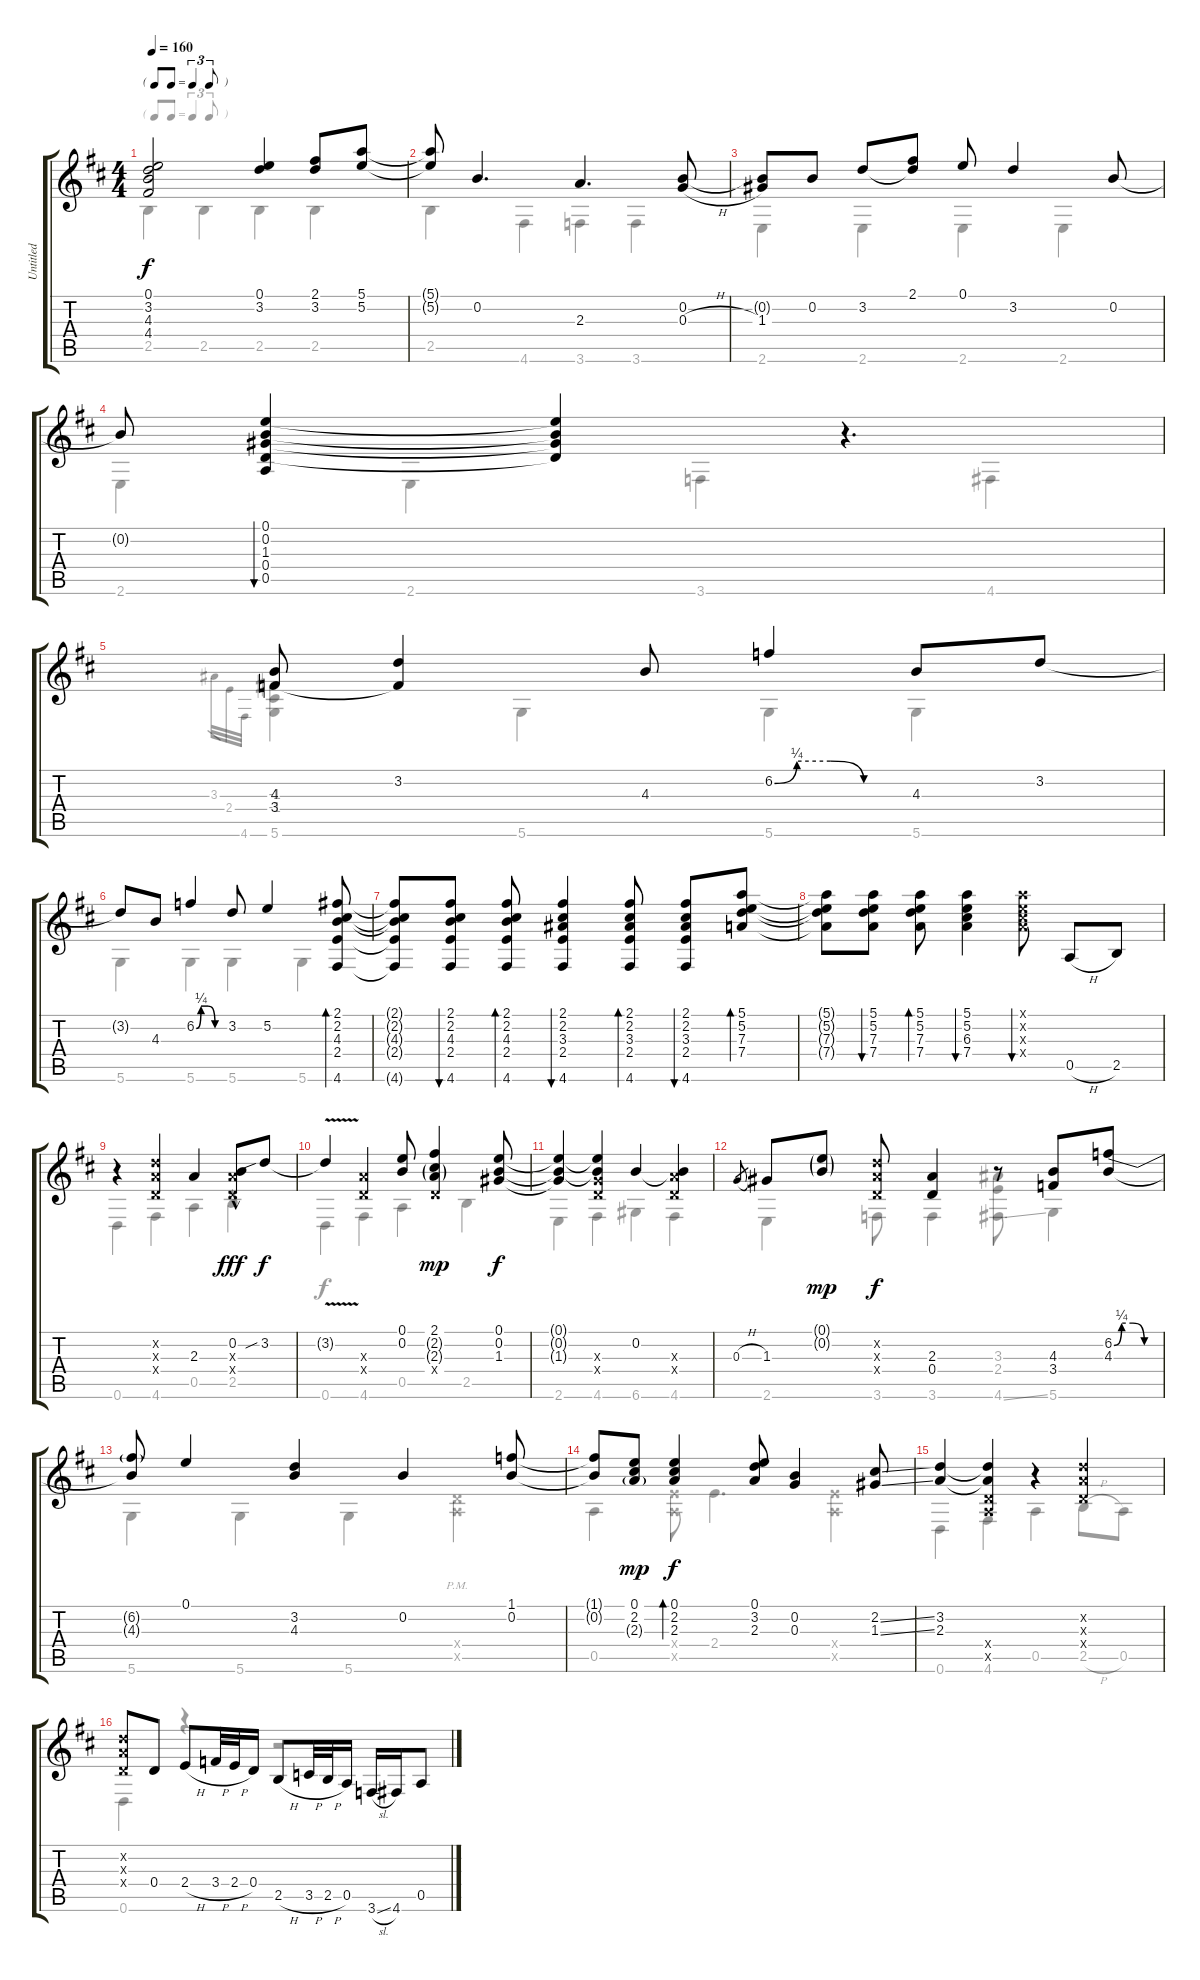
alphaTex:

\track ("Untitled" "Untitled") {instrument acousticguitarsteel}
\staff {score tabs}
\tuning (E4 B3 G3 D3 A2 D2) {hide}
\voice
\ts (4 4)
\tf triplet8th
\tempo 160
\clef g2
\ks d
(0.1{t} 3.2{t} 4.3{t} 4.4{t}).2{dy f} (0.1 3.2).4 (2.1 3.2).8 (5.1 5.2).8 |
(5.1{t} 5.2{t}).8 0.2.4{d} 2.3.4{d} (0.2 0.3{h}).8 |
(0.2{t} 1.3).8 0.2.8 3.2.8 (2.1 3.2{t}).8 0.1.8 3.2.4 0.2.8 |
0.2{t}.8 (0.1 0.2 1.3 0.4 0.5).4{bu 30} (0.1{t} 0.2{t} 1.3{t} 0.4{t}).4 r.4{d} |
(4.3 3.4).8 (3.2 3.4{t}).4 4.3.8 6.2{be (custom 0 0 10 1 25 1 40 0 60 0)}.4 4.3.8 3.2.8 |
3.2{t}.8 4.3.8 6.2{be (custom 0 0 10 1 25 1 40 0 60 0)}.4 3.2.8 5.2.4 (2.1 2.2 4.3 2.4 4.6).8{bd 30} |
(2.1{t} 2.2{t} 4.3{t} 2.4{t} 4.6{t}).8 (2.1 2.2 4.3 2.4 4.6).8{bu 30} (2.1 2.2 4.3 2.4 4.6).8{bd 30} (2.1 2.2 3.3 2.4 4.6).4{bu 30} (2.1 2.2 3.3 2.4 4.6).8{bd 30} (2.1 2.2 3.3 2.4 4.6).8{bu 30} (5.1 5.2 7.3 7.4).8{bd 30} |
(5.1{t} 5.2{t} 7.3{t} 7.4{t}).8 (5.1 5.2 7.3 7.4).8{bu 30} (5.1 5.2 7.3 7.4).8{bd 30} (5.1 5.2 6.3 7.4).4{bu 30} (5.1{x} 5.2{x} 6.3{x} 7.4{x}).8{bu 30} 0.5{h}.8 2.5.8 |
r.4 (3.2{x} 2.3{x} 0.4{x}).4 2.3.4 (0.2{hac} 2.3{hac x} 0.4{hac x}).8{dy fff} 3.2{sib}.8{dy f} |
3.2{v t}.4 (2.3{x} 0.4{x}).4 (0.1 0.2).8 (2.1 2.2{g} 2.3{g} 0.4{x}).4{dy mp} (0.1 0.2 1.3).8{dy f} |
(0.1{t} 0.2{t} 1.3{t}).4 (0.1{t} 0.2{t} 0.3{x} 0.4{x}).4 0.2.4 (0.2{t} 2.3{x} 0.4{x}).4 |
0.3{h}.8{gr} 1.3.8 (0.1{g} 0.2{g}).8{dy mp} (3.2{x} 2.3{x} 0.4{x}).8{dy f} (2.3 0.4).4 r.8 (4.3 3.4).8 (6.2{be (custom 0 0 10 1 25 1 40 0 60 0)} 4.3).8 |
(6.2{t} 4.3{t}).8 0.1.4 (3.2 4.3).4 0.2.4 (1.1 0.2).8 |
(1.1{t} 0.2{t}).8 (0.1 2.2 2.3{g}).8{dy mp} (0.1 2.2 2.3).4{bd 30 dy f} (0.1 3.2 2.3).8 (0.2 0.3).4 (2.2{ss} 1.3{ss}).8 |
(3.2 2.3).4 (3.2{t} 2.3{t} 0.4{x} 0.5{x}).4 r.4 (3.2{x} 2.3{x} 0.4{x}).4 |
(3.2{x} 2.3{x} 0.4{x}).8 0.4.8 2.4{h}.8 3.4{h}.32 2.4{h}.32 0.4.16 2.5{h}.8 3.5{h}.32 2.5{h}.32 0.5.16 3.6{sl}.16 4.6.16 0.5.8
\voice
\clef g2
\ottava regular
\simile none
\ks d
2.5.4{dy f} 2.5.4 2.5.4 2.5.4 |
2.5.4 4.6.4 3.6.4 3.6.4 |
2.6.4 2.6.4 2.6.4 2.6.4 |
2.6.4 2.6.4 3.6.4 4.6.4 |
3.3.32{gr} 2.4.32{gr} 4.6.32{gr} (-1.3 -1.4 5.6).4 5.6.4 5.6.4 5.6.4 |
5.6.4 5.6.4 5.6.4 5.6.4 |
|
|
0.6.4 4.6.4 0.5.4 2.5{hac}.4{dy fff} |
0.6.4{dy f} 4.6.4 0.5.4 2.5.4 |
2.6.4 4.6.4 6.6.4 4.6.4 |
2.6.4 3.6.8 3.6.4 (3.3 2.4 4.6{ss}).8 5.6.4 |
5.6.4 5.6.4 5.6.4 (0.4{pm x} 0.5{pm x}).4 |
0.5.4 (2.4{x} 0.5{x}).8 2.4.4{d} (2.4{x} 0.5{x}).4 |
0.6.4 4.6.4 0.5.4 2.5{h}.8 0.5.8 |
0.6.4 r.4 r.2
